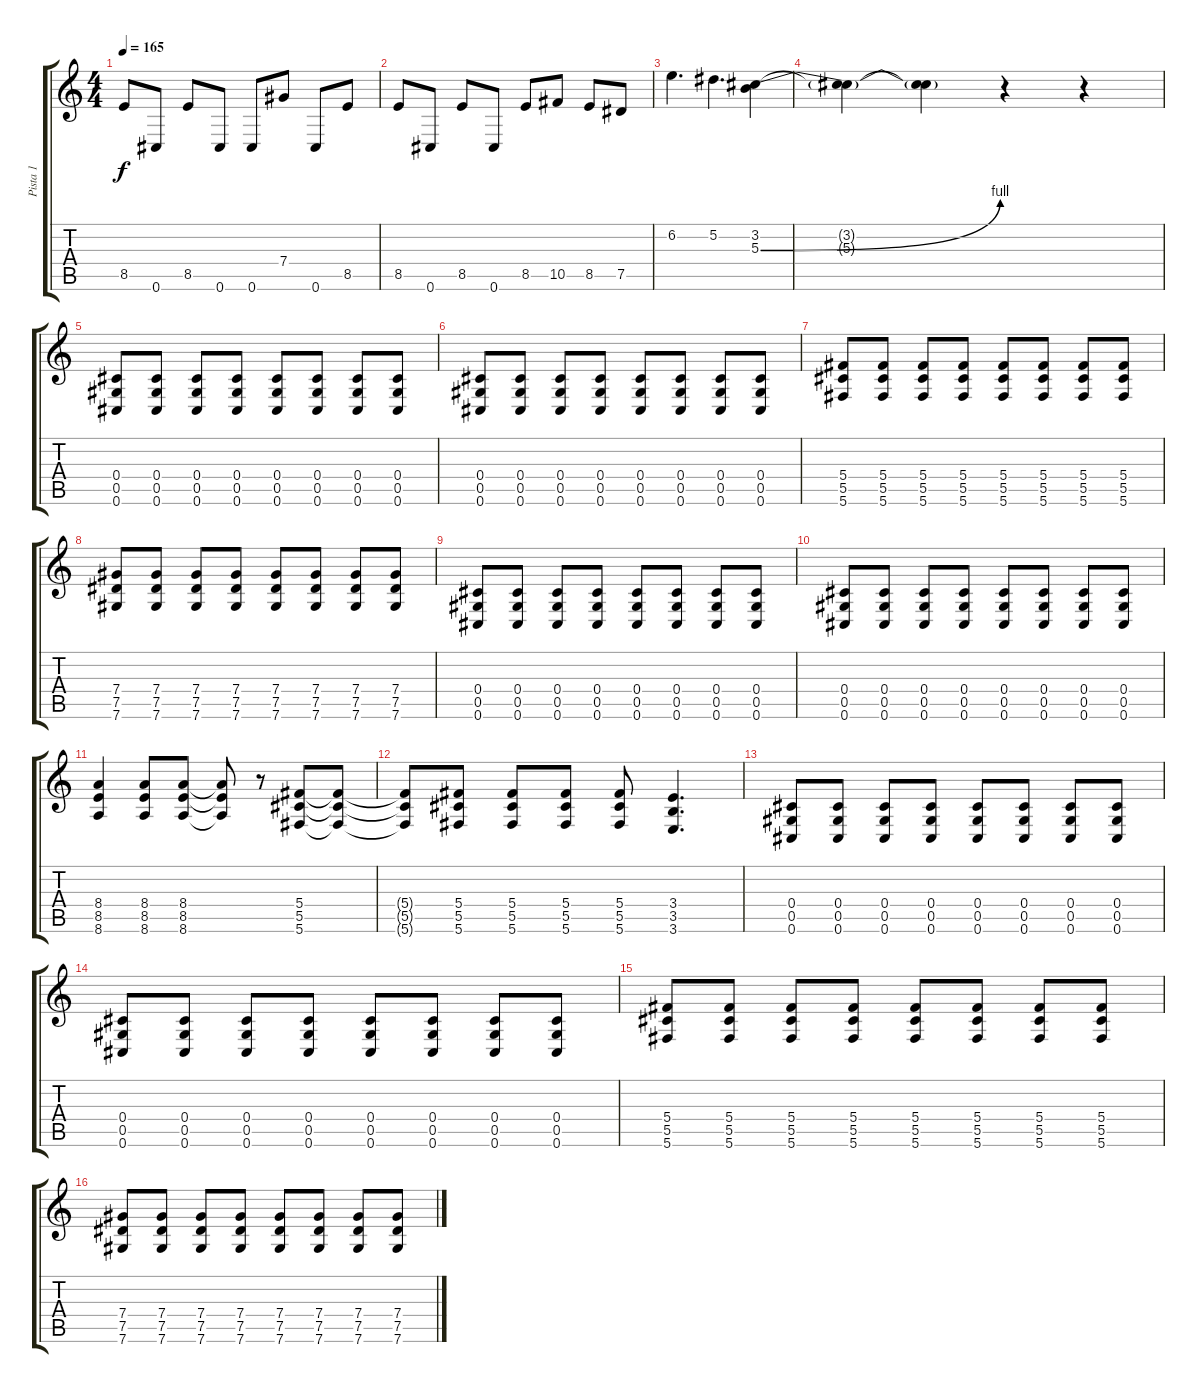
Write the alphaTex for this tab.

\track ("Pista 1" "Pista 1") {instrument distortionguitar}
\staff {score tabs}
\tuning (Eb4 Bb3 Gb3 Db3 Ab2 Db2) {hide}
\ts (4 4)
\tempo 165
\clef g2
\ks c
8.5.8{dy f} 0.6.8 8.5.8 0.6.8 0.6.8 7.4.8 0.6.8 8.5.8 |
8.5.8 0.6.8 8.5.8 0.6.8 8.5.8 10.5.8 8.5.8 7.5.8 |
6.2.4{d} 5.2.4{d} (3.2 5.3{be (bend 0 0 60 4)}).4 |
(3.2{t} 5.3{t}).4 (3.2{t} 5.3{t}).4 r.4 r.4 |
(0.4 0.5 0.6).8 (0.4 0.5 0.6).8 (0.4 0.5 0.6).8 (0.4 0.5 0.6).8 (0.4 0.5 0.6).8 (0.4 0.5 0.6).8 (0.4 0.5 0.6).8 (0.4 0.5 0.6).8 |
(0.4 0.5 0.6).8 (0.4 0.5 0.6).8 (0.4 0.5 0.6).8 (0.4 0.5 0.6).8 (0.4 0.5 0.6).8 (0.4 0.5 0.6).8 (0.4 0.5 0.6).8 (0.4 0.5 0.6).8 |
(5.4 5.5 5.6).8 (5.4 5.5 5.6).8 (5.4 5.5 5.6).8 (5.4 5.5 5.6).8 (5.4 5.5 5.6).8 (5.4 5.5 5.6).8 (5.4 5.5 5.6).8 (5.4 5.5 5.6).8 |
(7.4 7.5 7.6).8 (7.4 7.5 7.6).8 (7.4 7.5 7.6).8 (7.4 7.5 7.6).8 (7.4 7.5 7.6).8 (7.4 7.5 7.6).8 (7.4 7.5 7.6).8 (7.4 7.5 7.6).8 |
(0.4 0.5 0.6).8 (0.4 0.5 0.6).8 (0.4 0.5 0.6).8 (0.4 0.5 0.6).8 (0.4 0.5 0.6).8 (0.4 0.5 0.6).8 (0.4 0.5 0.6).8 (0.4 0.5 0.6).8 |
(0.4 0.5 0.6).8 (0.4 0.5 0.6).8 (0.4 0.5 0.6).8 (0.4 0.5 0.6).8 (0.4 0.5 0.6).8 (0.4 0.5 0.6).8 (0.4 0.5 0.6).8 (0.4 0.5 0.6).8 |
(8.4 8.5 8.6).4 (8.4 8.5 8.6).8 (8.4 8.5 8.6).8 (8.4{t} 8.5{t} 8.6{t}).8 r.8 (5.4 5.5 5.6).8 (5.4{t} 5.5{t} 5.6{t}).8 |
(5.4{t} 5.5{t} 5.6{t}).8 (5.4 5.5 5.6).8 (5.4 5.5 5.6).8 (5.4 5.5 5.6).8 (5.4 5.5 5.6).8 (3.4 3.5 3.6).4{d} |
(0.4 0.5 0.6).8 (0.4 0.5 0.6).8 (0.4 0.5 0.6).8 (0.4 0.5 0.6).8 (0.4 0.5 0.6).8 (0.4 0.5 0.6).8 (0.4 0.5 0.6).8 (0.4 0.5 0.6).8 |
(0.4 0.5 0.6).8 (0.4 0.5 0.6).8 (0.4 0.5 0.6).8 (0.4 0.5 0.6).8 (0.4 0.5 0.6).8 (0.4 0.5 0.6).8 (0.4 0.5 0.6).8 (0.4 0.5 0.6).8 |
(5.4 5.5 5.6).8 (5.4 5.5 5.6).8 (5.4 5.5 5.6).8 (5.4 5.5 5.6).8 (5.4 5.5 5.6).8 (5.4 5.5 5.6).8 (5.4 5.5 5.6).8 (5.4 5.5 5.6).8 |
(7.4 7.5 7.6).8 (7.4 7.5 7.6).8 (7.4 7.5 7.6).8 (7.4 7.5 7.6).8 (7.4 7.5 7.6).8 (7.4 7.5 7.6).8 (7.4 7.5 7.6).8 (7.4 7.5 7.6).8
